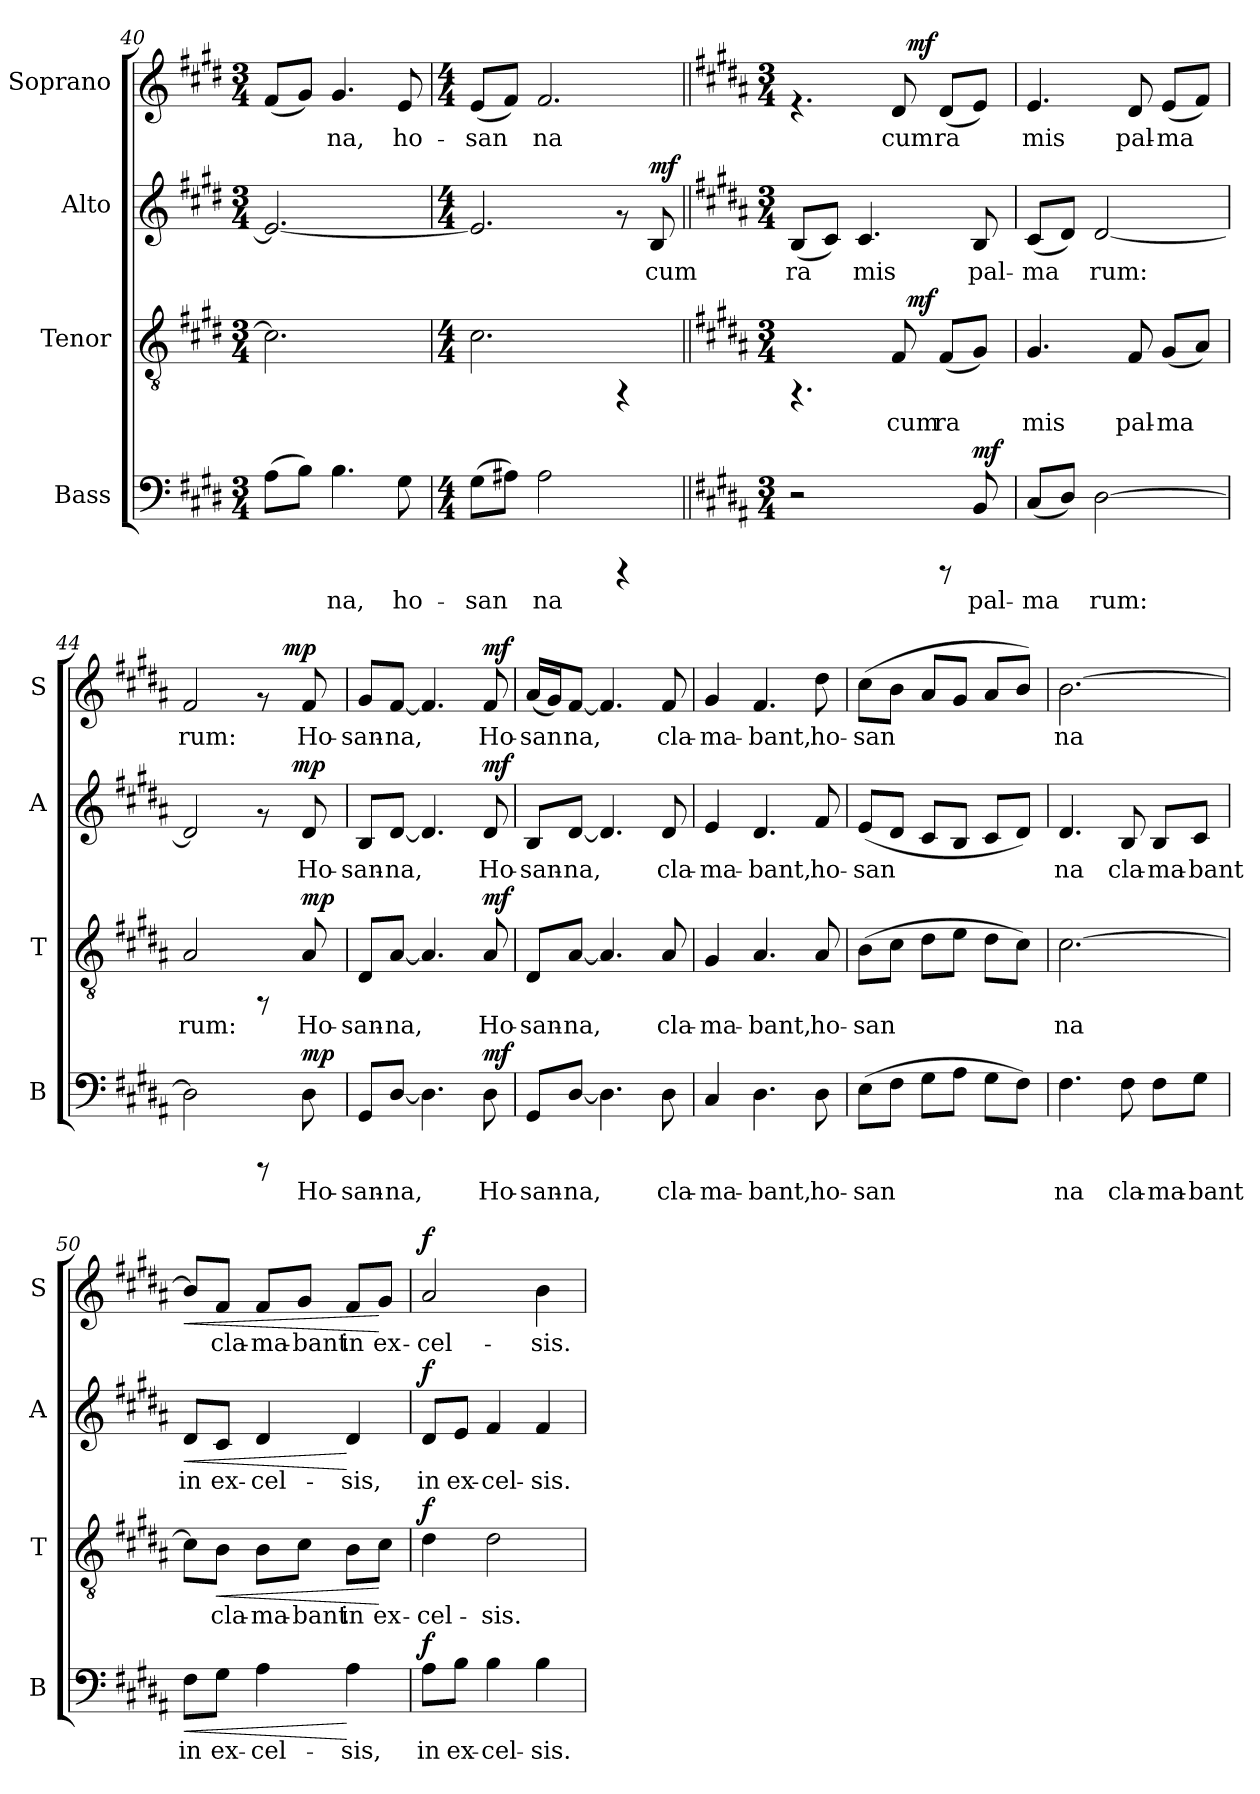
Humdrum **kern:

**kern	**text	**dynam	**kern	**text	**dynam	**kern	**text	**dynam	**kern	**text	**dynam
*part4	*part4	*part4	*part3	*part3	*part3	*part2	*part2	*part2	*part1	*part1	*part1
*staff4	*staff4	*staff4	*staff3	*staff3	*staff3	*staff2	*staff2	*staff2	*staff1	*staff1	*staff1
*I"Bass	*	*	*I"Tenor	*	*	*I"Alto	*	*	*I"Soprano	*	*
*I'B	*	*	*I'T	*	*	*I'A	*	*	*I'S	*	*
*clefF4	*	*	*clefGv2	*	*	*clefG2	*	*	*clefG2	*	*
*k[f#c#g#d#]	*	*	*k[f#c#g#d#]	*	*	*k[f#c#g#d#]	*	*	*k[f#c#g#d#]	*	*
*E:	*	*	*E:	*	*	*E:	*	*	*E:	*	*
*M3/4	*	*	*M3/4	*	*	*M3/4	*	*	*M3/4	*	*
=40	=40	=40	=40	=40	=40	=40	=40	=40	=40	=40	=40
!	!LO:LY:b:cj	!	!	!LO:LY:b:cj	!	!	!LO:LY:b:cj	!	!	!LO:LY:b:cj	!
(>8A\L	--	.	2.c#\]	.	.	2.e/_>	.	.	(<8f#/L	--	.
!	!LO:LY:b:cj	!	!	!	!	!	!	!	!	!LO:LY:b:cj	!
8B\J)	--	.	.	.	.	.	.	.	8g#/J)	--	.
!	!LO:LY:b:cj	!	!	!	!	!	!	!	!	!LO:LY:b:cj	!
4.B\	-na,	.	.	.	.	.	.	.	4.g#/	-na,	.
!	!LO:LY:b:cj	!	!	!	!	!	!	!	!	!LO:LY:b:cj	!
8G#\	ho-	.	.	.	.	.	.	.	8e/	ho-	.
!!LO:PB:g=z
=41	=41	=41	=41	=41	=41	=41	=41	=41	=41	=41	=41
*M4/4	*	*	*M4/4	*	*	*M4/4	*	*	*M4/4	*	*
!	!LO:LY:b:cj	!	!	!LO:LY:b:cj	!	!	!LO:LY:b:cj	!	!	!LO:LY:b:cj	!
(>8G#\L	-san-	.	2.c#\	.	.	2.e/]	.	.	(<8e/L	-san-	.
!	!LO:LY:b:cj	!	!	!	!	!	!	!	!	!LO:LY:b:cj	!
8A#X\J)	--	.	.	.	.	.	.	.	8f#/J)	--	.
!	!LO:LY:b:cj	!	!	!	!	!	!	!	!	!LO:LY:b:cj	!
2A#\	-na	.	.	.	.	.	.	.	2.f#/	-na	.
4rCCC	.	.	4rFF	.	.	8rf	.	.	.	.	.
!	!	!	!	!	!	!	!LO:LY:b:cj	!LO:DY:a	!	!	!
.	.	.	.	.	.	8B/	cum	mf	.	.	.
=42||	=42||	=42||	=42||	=42||	=42||	=42||	=42||	=42||	=42||	=42||	=42||
*k[f#c#g#d#a#]	*	*	*k[f#c#g#d#a#]	*	*	*k[f#c#g#d#a#]	*	*	*k[f#c#g#d#a#]	*	*
*B:	*	*	*B:	*	*	*B:	*	*	*B:	*	*
*M3/4	*	*	*M3/4	*	*	*M3/4	*	*	*M3/4	*	*
!	!	!	!	!	!	!	!LO:LY:b:cj	!	!	!	!
*	*	*	*^	*	*	*	*	*	*^	*	*
2r	.	.	4.rFF	4ryy	.	.	(<8B/L	ra-	.	4.rf	4ryy	.	.
!	!	!	!	!	!	!	!	!LO:LY:b:cj	!	!	!	!	!
.	.	.	.	.	.	.	8c#/J)	--	.	.	.	.	.
!	!	!	!	!	!	!	!	!LO:LY:b:cj	!	!	!	!	!
.	.	.	.	8ryy	.	.	4.c#/	-mis	.	.	8ryy	.	.
!	!	!	!	!	!LO:LY:b:cj	!	!	!	!	!	!	!LO:LY:b:cj	!
.	.	.	8F#/	32ryy	cum	.	.	.	.	8d#/	32ryy	cum	.
!	!	!	!	!	!	!LO:DY:a	!	!	!	!	!	!	!LO:DY:a
.	.	.	.	4ryy	.	mf	.	.	.	.	4ryy	.	mf
!	!	!	!	!	!LO:LY:b:cj	!	!	!	!	!	!	!LO:LY:b:cj	!
8rCCC	.	.	(<8F#/L	.	ra-	.	.	.	.	(<8d#/L	.	ra-	.
!	!LO:LY:b:cj	!LO:DY:a	!	!	!LO:LY:b:cj	!	!	!LO:LY:b:cj	!	!	!	!LO:LY:b:cj	!
8BB/	pal-	mf	8G#/J)	.	--	.	8B/	pal-	.	8e/J)	.	--	.
.	.	.	.	16.ryy	.	.	.	.	.	.	16.ryy	.	.
=43	=43	=43	=43	=43	=43	=43	=43	=43	=43	=43	=43	=43	=43
!	!LO:LY:b:cj	!	!	!	!LO:LY:b:cj	!	!	!LO:LY:b:cj	!	!	!	!LO:LY:b:cj	!
*	*	*	*v	*v	*	*	*	*	*	*v	*v	*	*
(<8C#/L	-ma-	.	4.G#/	-mis	.	(<8c#/L	-ma-	.	4.e/	-mis	.
!	!LO:LY:b:cj	!	!	!	!	!	!LO:LY:b:cj	!	!	!	!
8D#/J)	--	.	.	.	.	8d#/J)	--	.	.	.	.
!	!LO:LY:b:cj	!	!	!	!	!	!LO:LY:b:cj	!	!	!	!
[>2D#\	-rum:	.	.	.	.	[<2d#/	-rum:	.	.	.	.
!	!	!	!	!LO:LY:b:cj	!	!	!	!	!	!LO:LY:b:cj	!
.	.	.	8F#/	pal-	.	.	.	.	8d#/	pal-	.
!	!	!	!	!LO:LY:b:cj	!	!	!	!	!	!LO:LY:b:cj	!
.	.	.	(<8G#/L	-ma-	.	.	.	.	(<8e/L	-ma-	.
!	!	!	!	!LO:LY:b:cj	!	!	!	!	!	!LO:LY:b:cj	!
.	.	.	8A#/J)	--	.	.	.	.	8f#/J)	--	.
=44	=44	=44	=44	=44	=44	=44	=44	=44	=44	=44	=44
!	!LO:LY:b:cj	!	!	!LO:LY:b:cj	!	!	!LO:LY:b:cj	!	!	!LO:LY:b:cj	!
*	*	*	*	*	*	*^	*	*	*^	*	*
2D#\]	.	.	2A#/	-rum:	.	2d#/]	2ryy	.	.	2f#/	2ryy	-rum:	.
8rCCC	.	.	8rFF	.	.	8rf	16..ryy	.	.	8rf	16.ryy	.	.
!	!	!	!	!	!	!	!	!	!	!	!	!	!LO:DY:a
.	.	.	.	.	.	.	.	.	.	.	8ryy	.	mp
!	!	!	!	!	!	!	!	!	!LO:DY:a	!	!	!	!
.	.	.	.	.	.	.	8ryy	.	mp	.	.	.	.
!	!LO:LY:b:cj	!LO:DY:a	!	!LO:LY:b:cj	!LO:DY:a	!	!	!LO:LY:b:cj	!	!	!	!LO:LY:b:cj	!
8D#\	Ho-	mp	8A#/	Ho-	mp	8d#/	.	Ho-	.	8f#/	.	Ho-	.
.	.	.	.	.	.	.	.	.	.	.	32ryy	.	.
.	.	.	.	.	.	.	64ryy	.	.	.	.	.	.
=45	=45	=45	=45	=45	=45	=45	=45	=45	=45	=45	=45	=45	=45
!	!LO:LY:b:cj	!	!	!LO:LY:b:cj	!	!	!	!LO:LY:b:cj	!	!	!	!LO:LY:b:cj	!
*	*	*	*	*	*	*v	*v	*	*	*	*	*	*
*	*	*	*	*	*	*	*	*	*v	*v	*	*
8GG#/L	-san-	.	8D#/L	-san-	.	8B/L	-san-	.	8g#/L	-san-	.
!	!LO:LY:b:cj	!	!	!LO:LY:b:cj	!	!	!LO:LY:b:cj	!	!	!LO:LY:b:cj	!
[<8D#/J	-na,	.	[<8A#/J	-na,	.	[<8d#/J	-na,	.	[<8f#/J	-na,	.
!	!LO:LY:b:cj	!	!	!LO:LY:b:cj	!	!	!LO:LY:b:cj	!	!	!LO:LY:b:cj	!
4.D#\]	.	.	4.A#/]	.	.	4.d#/]	.	.	4.f#/]	.	.
!	!LO:LY:b:cj	!LO:DY:a	!	!LO:LY:b:cj	!LO:DY:a	!	!LO:LY:b:cj	!LO:DY:a	!	!LO:LY:b:cj	!LO:DY:a
8D#\	Ho-	mf	8A#/	Ho-	mf	8d#/	Ho-	mf	8f#/	Ho-	mf
!!LO:LB:g=z
=46	=46	=46	=46	=46	=46	=46	=46	=46	=46	=46	=46
!	!LO:LY:b:cj	!	!	!LO:LY:b:cj	!	!	!LO:LY:b:cj	!	!	!LO:LY:b:cj	!
8GG#/L	-san-	.	8D#/L	-san-	.	8B/L	-san-	.	(<16a#/L	-san-	.
!	!	!	!	!	!	!	!	!	!	!LO:LY:b:cj	!
.	.	.	.	.	.	.	.	.	16g#/)	--	.
!	!LO:LY:b:cj	!	!	!LO:LY:b:cj	!	!	!LO:LY:b:cj	!	!	!LO:LY:b:cj	!
[<8D#/J	-na,	.	[<8A#/J	-na,	.	[<8d#/J	-na,	.	[<8f#/J	-na,	.
!	!LO:LY:b:cj	!	!	!LO:LY:b:cj	!	!	!LO:LY:b:cj	!	!	!LO:LY:b:cj	!
4.D#\]	.	.	4.A#/]	.	.	4.d#/]	.	.	4.f#/]	.	.
!	!LO:LY:b:cj	!	!	!LO:LY:b:cj	!	!	!LO:LY:b:cj	!	!	!LO:LY:b:cj	!
8D#\	cla-	.	8A#/	cla-	.	8d#/	cla-	.	8f#/	cla-	.
=47	=47	=47	=47	=47	=47	=47	=47	=47	=47	=47	=47
!	!LO:LY:b:cj	!	!	!LO:LY:b:cj	!	!	!LO:LY:b:cj	!	!	!LO:LY:b:cj	!
4C#/	-ma-	.	4G#/	-ma-	.	4e/	-ma-	.	4g#/	-ma-	.
!	!LO:LY:b:cj	!	!	!LO:LY:b:cj	!	!	!LO:LY:b:cj	!	!	!LO:LY:b:cj	!
4.D#\	-bant,	.	4.A#/	-bant,	.	4.d#/	-bant,	.	4.f#/	-bant,	.
!	!LO:LY:b:cj	!	!	!LO:LY:b:cj	!	!	!LO:LY:b:cj	!	!	!LO:LY:b:cj	!
8D#\	ho-	.	8A#/	ho-	.	8f#/	ho-	.	8dd#\	ho-	.
=48	=48	=48	=48	=48	=48	=48	=48	=48	=48	=48	=48
!	!LO:LY:b:cj	!	!	!LO:LY:b:cj	!	!	!LO:LY:b:cj	!	!	!LO:LY:b:cj	!
(>8E\L	-san-	.	(>8B\L	-san-	.	(<8e/L	-san-	.	(>8cc#\L	-san-	.
!	!LO:LY:b:cj	!	!	!LO:LY:b:cj	!	!	!LO:LY:b:cj	!	!	!LO:LY:b:cj	!
8F#\J	--	.	8c#\J	--	.	8d#/J	--	.	8b\J	--	.
!	!LO:LY:b:cj	!	!	!LO:LY:b:cj	!	!	!LO:LY:b:cj	!	!	!LO:LY:b:cj	!
8G#\L	--	.	8d#\L	--	.	8c#/L	--	.	8a#/L	--	.
!	!LO:LY:b:cj	!	!	!LO:LY:b:cj	!	!	!LO:LY:b:cj	!	!	!LO:LY:b:cj	!
8A#\J	--	.	8e\J	--	.	8B/J	--	.	8g#/J	--	.
!	!LO:LY:b:cj	!	!	!LO:LY:b:cj	!	!	!LO:LY:b:cj	!	!	!LO:LY:b:cj	!
8G#\L	--	.	8d#\L	--	.	8c#/L	--	.	8a#/L	--	.
!	!LO:LY:b:cj	!	!	!LO:LY:b:cj	!	!	!LO:LY:b:cj	!	!	!LO:LY:b:cj	!
8F#\J)	--	.	8c#\J)	--	.	8d#/J)	--	.	8b/J)	--	.
=49	=49	=49	=49	=49	=49	=49	=49	=49	=49	=49	=49
!	!LO:LY:b:cj	!	!	!LO:LY:b:cj	!	!	!LO:LY:b:cj	!	!	!LO:LY:b:cj	!
4.F#\	-na	.	[>2.c#\	-na	.	4.d#/	-na	.	[>2.b\	-na	.
!	!LO:LY:b:cj	!	!	!	!	!	!LO:LY:b:cj	!	!	!	!
8F#\	cla-	.	.	.	.	8B/	cla-	.	.	.	.
!	!LO:LY:b:cj	!	!	!	!	!	!LO:LY:b:cj	!	!	!	!
8F#\L	-ma-	.	.	.	.	8B/L	-ma-	.	.	.	.
!	!LO:LY:b:cj	!	!	!	!	!	!LO:LY:b:cj	!	!	!	!
8G#\J	-bant	.	.	.	.	8c#/J	-bant	.	.	.	.
=50	=50	=50	=50	=50	=50	=50	=50	=50	=50	=50	=50
!	!LO:LY:b:cj	!LO:HP:b	!	!LO:LY:b:cj	!	!	!LO:LY:b:cj	!LO:HP:b	!	!LO:LY:b:cj	!LO:HP:b
8F#\L	in	<	8c#\L]	.	.	8d#/L	in	<	8b/L]	.	<
!	!LO:LY:b:cj	!	!	!LO:LY:b:cj	!LO:HP:b	!	!LO:LY:b:cj	!	!	!LO:LY:b:cj	!
8G#\J	ex-	.	8B\J	cla-	<	8c#/J	ex-	.	8f#/J	cla-	.
!	!LO:LY:b:cj	!	!	!LO:LY:b:cj	!	!	!LO:LY:b:cj	!	!	!LO:LY:b:cj	!
4A#\	-cel-	.	8B\L	-ma-	.	4d#/	-cel-	.	8f#/L	-ma-	.
!	!	!	!	!LO:LY:b:cj	!	!	!	!	!	!LO:LY:b:cj	!
.	.	.	8c#\J	-bant	.	.	.	.	8g#/J	-bant	.
!	!LO:LY:b:cj	!	!	!LO:LY:b:cj	!	!	!LO:LY:b:cj	!	!	!LO:LY:b:cj	!
4A#\	-sis,	[	8B\L	in	.	4d#/	-sis,	[	8f#/L	in	.
!	!	!	!	!LO:LY:b:cj	!	!	!	!	!	!LO:LY:b:cj	!
.	.	.	8c#\J	ex-	[	.	.	.	8g#/J	ex-	[
=51	=51	=51	=51	=51	=51	=51	=51	=51	=51	=51	=51
!	!LO:LY:b:cj	!LO:DY:a	!	!LO:LY:b:cj	!LO:DY:a	!	!LO:LY:b:cj	!LO:DY:a	!	!LO:LY:b:cj	!LO:DY:a
8A#\L	in	f	4d#\	-cel-	f	8d#/L	in	f	2a#/	-cel-	f
!	!LO:LY:b:cj	!	!	!	!	!	!LO:LY:b:cj	!	!	!	!
8B\J	ex-	.	.	.	.	8e/J	ex-	.	.	.	.
!	!LO:LY:b:cj	!	!	!LO:LY:b:cj	!	!	!LO:LY:b:cj	!	!	!	!
4B\	-cel-	.	2d#\	-sis.	.	4f#/	-cel-	.	.	.	.
!	!LO:LY:b:cj	!	!	!	!	!	!LO:LY:b:cj	!	!	!LO:LY:b:cj	!
4B\	-sis.	.	.	.	.	4f#/	-sis.	.	4b\	-sis.	.
=	=	=	=	=	=	=	=	=	=	=	=
*-	*-	*-	*-	*-	*-	*-	*-	*-	*-	*-	*-
